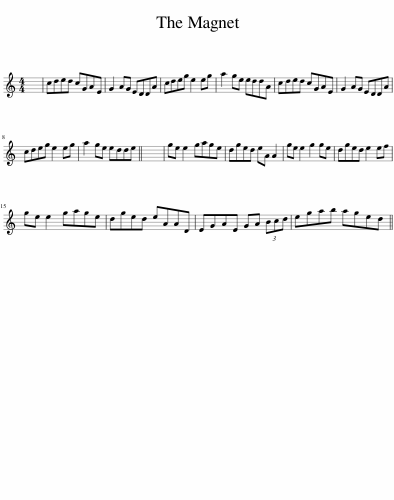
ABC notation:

X:1
L:1/8
M:4/4
I:linebreak $
K:C
V:1 treble
V:1
 x8 | cded cGAE | G2 AG EDDA | cdeg e2 eg | a2 ge eddA | %5
 cded cGAE | G2 AG EDDA |$ cdeg e2 eg | a2 ge edde || x8 | %10
 ge e2 gage | dged eA A2 | ge e2 g2 ge | dged e2 ef |$ ge e2 gage | %15
 dged eAAD | EGAE GA (3Bcd | egab aged || %18
